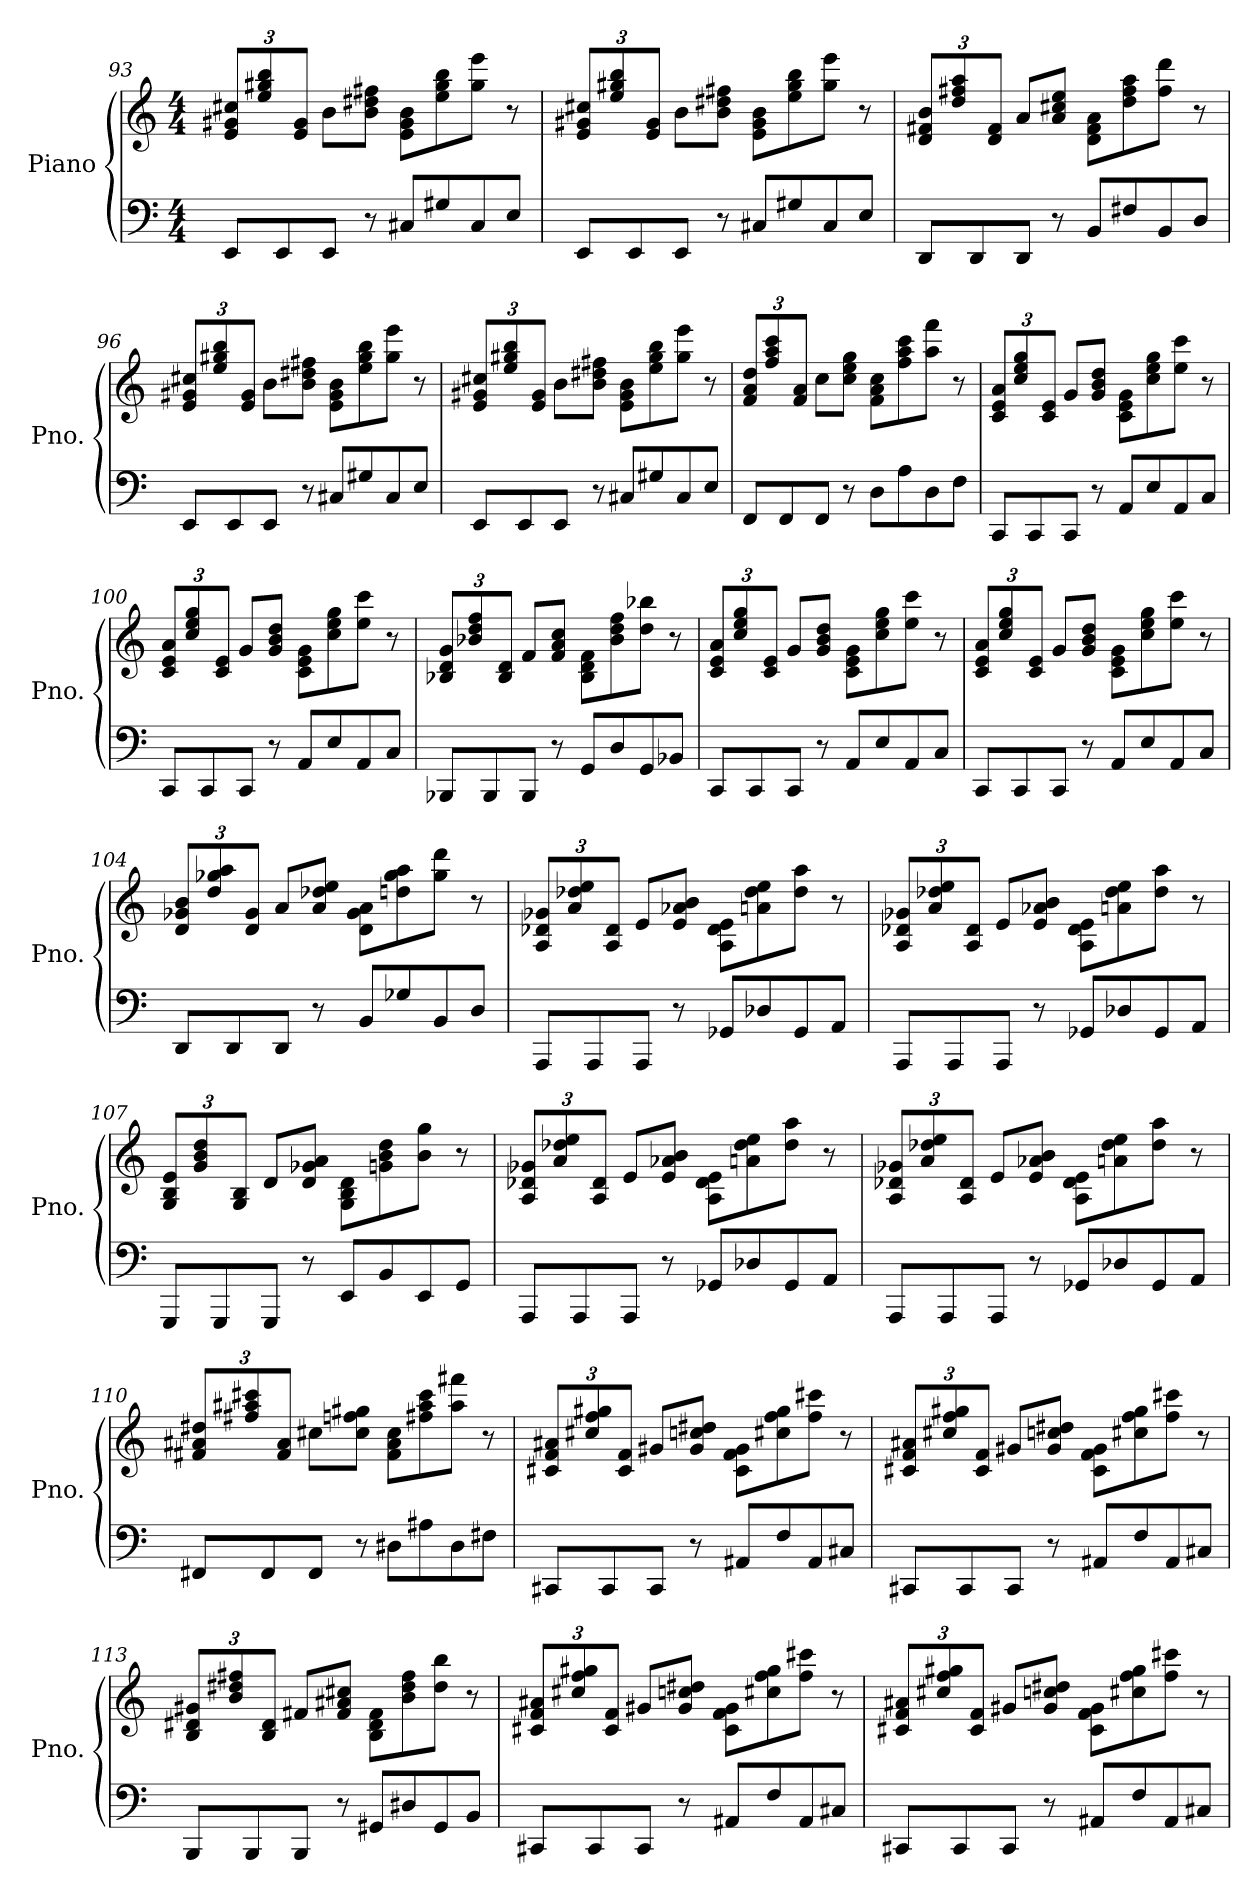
**kern	**kern
*part1	*part1
*staff2	*staff1
*I"Piano	*
*I'Pno.	*
*clefF4	*clefG2
*k[]	*k[]
*C:	*C:
*M4/4	*M4/4
*	*Xbrackettup
=93	=93
8EE/L	12e/ 12g#X/ 12cc#X/L
.	12ee/ 12gg#X/ 12bb/
8EE/	.
.	12e/ 12g#/J
8EE/J	8b\L
8r	8b\ 8dd#X\ 8ff#X\J
8C#X/L	8e\ 8g#\ 8b\L
8G#X/	8ee\ 8gg#\ 8bb\
8C#/	8gg#\ 8eee\J
8E/J	8r
=94	=94
8EE/L	12e/ 12g#X/ 12cc#X/L
.	12ee/ 12gg#X/ 12bb/
8EE/	.
.	12e/ 12g#/J
8EE/J	8b\L
8r	8b\ 8dd#X\ 8ff#X\J
8C#X/L	8e\ 8g#\ 8b\L
8G#X/	8ee\ 8gg#\ 8bb\
8C#/	8gg#\ 8eee\J
8E/J	8r
!!LO:LB:g=z
=95	=95
8DD/L	12d/ 12f#X/ 12b/L
.	12dd/ 12ff#X/ 12aa/
8DD/	.
.	12d/ 12f#/J
8DD/J	8a/L
8r	8a/ 8cc#X/ 8ee/J
8BB/L	8d\ 8f#\ 8a\L
8F#X/	8dd\ 8ff#\ 8aa\
8BB/	8ff#\ 8ddd\J
8D/J	8r
=96	=96
8EE/L	12e/ 12g#X/ 12cc#X/L
.	12ee/ 12gg#X/ 12bb/
8EE/	.
.	12e/ 12g#/J
8EE/J	8b\L
8r	8b\ 8dd#X\ 8ff#X\J
8C#X/L	8e\ 8g#\ 8b\L
8G#X/	8ee\ 8gg#\ 8bb\
8C#/	8gg#\ 8eee\J
8E/J	8r
=97	=97
8EE/L	12e/ 12g#X/ 12cc#X/L
.	12ee/ 12gg#X/ 12bb/
8EE/	.
.	12e/ 12g#/J
8EE/J	8b\L
8r	8b\ 8dd#X\ 8ff#X\J
8C#X/L	8e\ 8g#\ 8b\L
8G#X/	8ee\ 8gg#\ 8bb\
8C#/	8gg#\ 8eee\J
8E/J	8r
!!LO:LB:g=z
=98	=98
8FF/L	12f/ 12a/ 12dd/L
.	12ff/ 12aa/ 12ccc/
8FF/	.
.	12f/ 12a/J
8FF/J	8cc\L
8r	8cc\ 8ee\ 8gg\J
8D\L	8f\ 8a\ 8cc\L
8A\	8ff\ 8aa\ 8ccc\
8D\	8aa\ 8fff\J
8F\J	8r
=99	=99
8CC/L	12c/ 12e/ 12a/L
.	12cc/ 12ee/ 12gg/
8CC/	.
.	12c/ 12e/J
8CC/J	8g/L
8r	8g/ 8b/ 8dd/J
8AA/L	8c\ 8e\ 8g\L
8E/	8cc\ 8ee\ 8gg\
8AA/	8ee\ 8ccc\J
8C/J	8r
=100	=100
8CC/L	12c/ 12e/ 12a/L
.	12cc/ 12ee/ 12gg/
8CC/	.
.	12c/ 12e/J
8CC/J	8g/L
8r	8g/ 8b/ 8dd/J
8AA/L	8c\ 8e\ 8g\L
8E/	8cc\ 8ee\ 8gg\
8AA/	8ee\ 8ccc\J
8C/J	8r
=101	=101
8BBB-X/L	12B-X/ 12d/ 12g/L
.	12b-X/ 12dd/ 12ff/
8BBB-/	.
.	12B-/ 12d/J
8BBB-/J	8f/L
8r	8f/ 8a/ 8cc/J
8GG/L	8B-\ 8d\ 8f\L
8D/	8b-\ 8dd\ 8ff\
8GG/	8dd\ 8bb-X\J
8BB-X/J	8r
!!LO:LB:g=z
=102	=102
8CC/L	12c/ 12e/ 12a/L
.	12cc/ 12ee/ 12gg/
8CC/	.
.	12c/ 12e/J
8CC/J	8g/L
8r	8g/ 8b/ 8dd/J
8AA/L	8c\ 8e\ 8g\L
8E/	8cc\ 8ee\ 8gg\
8AA/	8ee\ 8ccc\J
8C/J	8r
=103	=103
8CC/L	12c/ 12e/ 12a/L
.	12cc/ 12ee/ 12gg/
8CC/	.
.	12c/ 12e/J
8CC/J	8g/L
8r	8g/ 8b/ 8dd/J
8AA/L	8c\ 8e\ 8g\L
8E/	8cc\ 8ee\ 8gg\
8AA/	8ee\ 8ccc\J
8C/J	8r
=104	=104
8DD/L	12d/ 12g-X/ 12b/L
.	12dd/ 12gg-X/ 12aa/
8DD/	.
.	12d/ 12g-/J
8DD/J	8a/L
8r	8a/ 8dd-X/ 8ee/J
8BB/L	8d\ 8g-\ 8a\L
8G-X/	8ddn\ 8gg-\ 8aa\
8BB/	8gg-\ 8ddd\J
8D/J	8r
!!LO:PB:g=z
=105	=105
8AAA/L	12A/ 12d-X/ 12g-X/L
.	12a/ 12dd-X/ 12ee/
8AAA/	.
.	12A/ 12d-/J
8AAA/J	8e/L
8r	8e/ 8a-X/ 8b/J
8GG-X/L	8A\ 8d-\ 8e\L
8D-X/	8an\ 8dd-\ 8ee\
8GG-/	8dd-\ 8aa\J
8AA/J	8r
=106	=106
8AAA/L	12A/ 12d-X/ 12g-X/L
.	12a/ 12dd-X/ 12ee/
8AAA/	.
.	12A/ 12d-/J
8AAA/J	8e/L
8r	8e/ 8a-X/ 8b/J
8GG-X/L	8A\ 8d-\ 8e\L
8D-X/	8an\ 8dd-\ 8ee\
8GG-/	8dd-\ 8aa\J
8AA/J	8r
=107	=107
8GGG/L	12G/ 12B/ 12e/L
.	12g/ 12b/ 12dd/
8GGG/	.
.	12G/ 12B/J
8GGG/J	8d/L
8r	8d/ 8g-X/ 8a/J
8EE/L	8G\ 8B\ 8d\L
8BB/	8gn\ 8b\ 8dd\
8EE/	8b\ 8gg\J
8GG/J	8r
!!LO:LB:g=z
=108	=108
8AAA/L	12A/ 12d-X/ 12g-X/L
.	12a/ 12dd-X/ 12ee/
8AAA/	.
.	12A/ 12d-/J
8AAA/J	8e/L
8r	8e/ 8a-X/ 8b/J
8GG-X/L	8A\ 8d-\ 8e\L
8D-X/	8an\ 8dd-\ 8ee\
8GG-/	8dd-\ 8aa\J
8AA/J	8r
=109	=109
8AAA/L	12A/ 12d-X/ 12g-X/L
.	12a/ 12dd-X/ 12ee/
8AAA/	.
.	12A/ 12d-/J
8AAA/J	8e/L
8r	8e/ 8a-X/ 8b/J
8GG-X/L	8A\ 8d-\ 8e\L
8D-X/	8an\ 8dd-\ 8ee\
8GG-/	8dd-\ 8aa\J
8AA/J	8r
!!LO:LB:g=z
=110	=110
8FF#X/L	12f#X/ 12a#X/ 12dd#X/L
.	12ff#X/ 12aa#X/ 12ccc#X/
8FF#/	.
.	12f#/ 12a#/J
8FF#/J	8cc#X\L
8r	8cc#\ 8ffn\ 8gg#X\J
8D#X\L	8f#\ 8a#\ 8cc#\L
8A#X\	8ff#X\ 8aa#\ 8ccc#\
8D#\	8aa#\ 8fff#X\J
8F#X\J	8r
=111	=111
8CC#X/L	12c#X/ 12f/ 12a#X/L
.	12cc#X/ 12ff/ 12gg#X/
8CC#/	.
.	12c#/ 12f/J
8CC#/J	8g#X/L
8r	8g#/ 8ccn/ 8dd#X/J
8AA#X/L	8c#\ 8f\ 8g#\L
8F/	8cc#X\ 8ff\ 8gg#\
8AA#/	8ff\ 8ccc#X\J
8C#X/J	8r
!!LO:LB:g=z
=112	=112
8CC#X/L	12c#X/ 12f/ 12a#X/L
.	12cc#X/ 12ff/ 12gg#X/
8CC#/	.
.	12c#/ 12f/J
8CC#/J	8g#X/L
8r	8g#/ 8ccn/ 8dd#X/J
8AA#X/L	8c#\ 8f\ 8g#\L
8F/	8cc#X\ 8ff\ 8gg#\
8AA#/	8ff\ 8ccc#X\J
8C#X/J	8r
=113	=113
8BBB/L	12B/ 12d#X/ 12g#X/L
.	12b/ 12dd#X/ 12ff#X/
8BBB/	.
.	12B/ 12d#/J
8BBB/J	8f#X/L
8r	8f#/ 8a#X/ 8cc#X/J
8GG#X/L	8B\ 8d#\ 8f#\L
8D#X/	8b\ 8dd#\ 8ff#\
8GG#/	8dd#\ 8bb\J
8BB/J	8r
!!LO:LB:g=z
=114	=114
8CC#X/L	12c#X/ 12f/ 12a#X/L
.	12cc#X/ 12ff/ 12gg#X/
8CC#/	.
.	12c#/ 12f/J
8CC#/J	8g#X/L
8r	8g#/ 8ccn/ 8dd#X/J
8AA#X/L	8c#\ 8f\ 8g#\L
8F/	8cc#X\ 8ff\ 8gg#\
8AA#/	8ff\ 8ccc#X\J
8C#X/J	8r
=115	=115
8CC#X/L	12c#X/ 12f/ 12a#X/L
.	12cc#X/ 12ff/ 12gg#X/
8CC#/	.
.	12c#/ 12f/J
8CC#/J	8g#X/L
8r	8g#/ 8ccn/ 8dd#X/J
8AA#X/L	8c#\ 8f\ 8g#\L
8F/	8cc#X\ 8ff\ 8gg#\
8AA#/	8ff\ 8ccc#X\J
8C#X/J	8r
=	=
*-	*-
